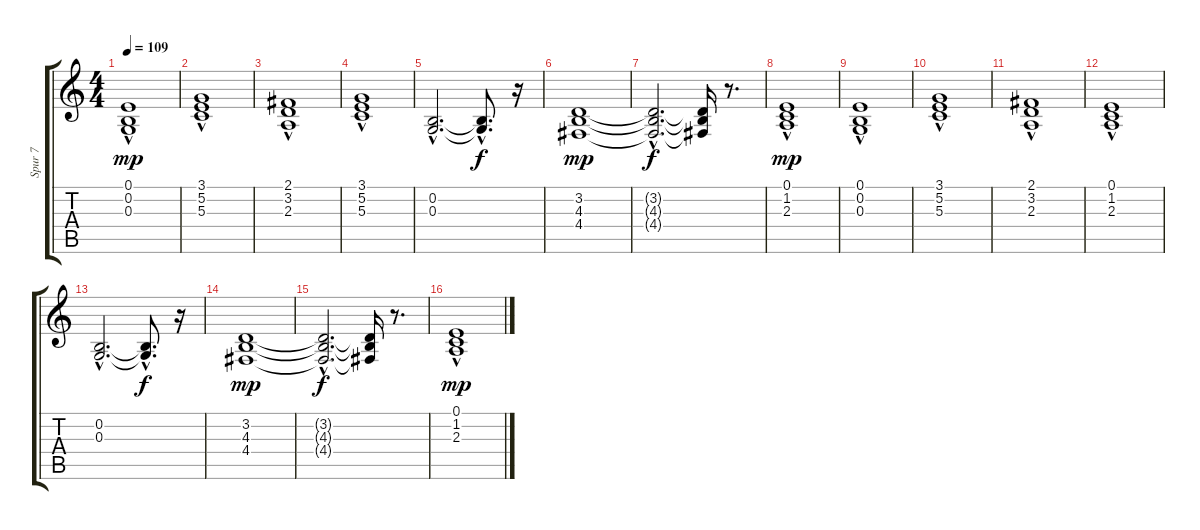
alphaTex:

\track ("Spur 7" "Spur 7") {instrument acousticgrandpiano}
\staff {score tabs}
\tuning (E4 B3 G3 D3 A2 E2) {hide}
\ts (4 4)
\tempo 109
\clef g2
\ks c
(0.1{hac} 0.2{hac} 0.3).1{dy mp} |
(3.1{hac} 5.2 5.3).1 |
(2.1 3.2 2.3{hac}).1 |
(3.1{hac} 5.2 5.3).1 |
(0.2{hac} 0.3{hac}).2{d} (0.2{hac t} 0.3{hac t}).8{d dy f} r.16 |
(3.2 4.3 4.4).1{dy mp} |
(3.2{hac t} 4.3{hac t} 4.4{hac t}).2{d dy f} (3.2{t} 4.3{t} 4.4{t}).16 r.8{d} |
(0.1{hac} 1.2 2.3).1{dy mp} |
(0.1{hac} 0.2{hac} 0.3).1 |
(3.1{hac} 5.2 5.3).1 |
(2.1 3.2 2.3{hac}).1 |
(0.1 1.2 2.3{hac}).1 |
(0.2{hac} 0.3{hac}).2{d} (0.2{hac t} 0.3{hac t}).8{d dy f} r.16 |
(3.2 4.3 4.4).1{dy mp} |
(3.2{hac t} 4.3{hac t} 4.4{hac t}).2{d dy f} (3.2{t} 4.3{t} 4.4{t}).16 r.8{d} |
(0.1{hac} 1.2 2.3).1{dy mp}
